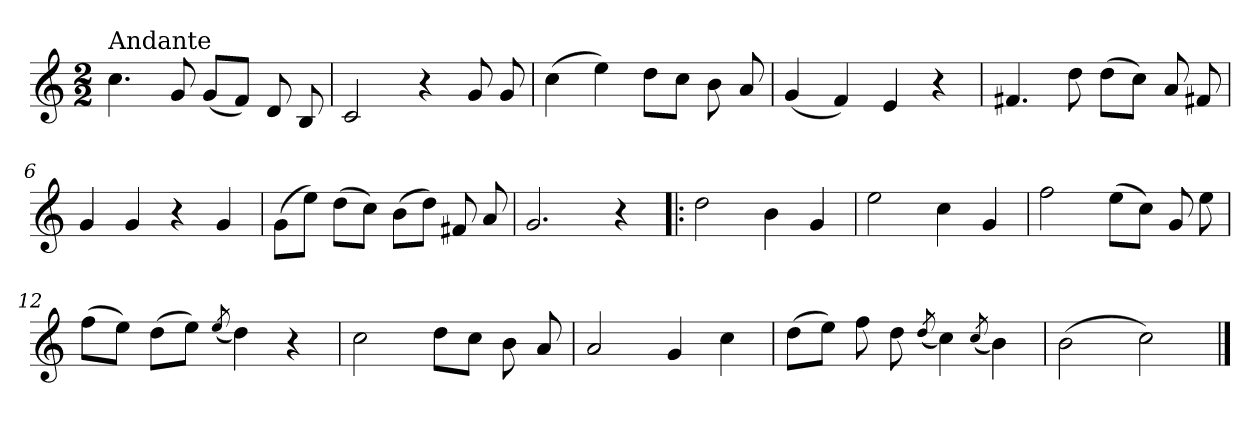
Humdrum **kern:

**kern
*part1
*staff1
*clefG2
*k[]
*C:
*M2/2
=1
!LO:TX:a:t=Andante
4.cc\
8g/
(<8g/L
8f/J)
8d/
8B/
=2
2c/
4r
8g/
8g/
=3
(>4cc\
4ee\)
8dd\L
8cc\J
8b\
8a/
=4
(<4g/
4f/)
4e/
4r
=5
4.f#X/
8dd\
(>8dd\L
8cc\J)
8a/
8f#X/
!!LO:LB:g=z
=6
4g/
4g/
4r
4g/
=7
(>8g\L
8ee\J)
(>8dd\L
8cc\J)
(>8b\L
8dd\J)
8f#X/
8a/
=8
2.g/
4r
=9!|:
2dd\
4b\
4g/
=10
2ee\
4cc\
4g/
=11
2ff\
(>8ee\L
8cc\J)
8g/
8ee\
!!LO:LB:g=z
=12
(>8ff\L
8ee\J)
(>8dd\L
8ee\J)
(<8qee/
4dd\)
4r
=13
2cc\
8dd\L
8cc\J
8b\
8a/
=14
2a/
4g/
4cc\
=15
(>8dd\L
8ee\J)
8ff\
8dd\
(<8qdd/
4cc\)
(<8qcc/
4b\)
=16
(>2b\
2cc\)
==
*-
